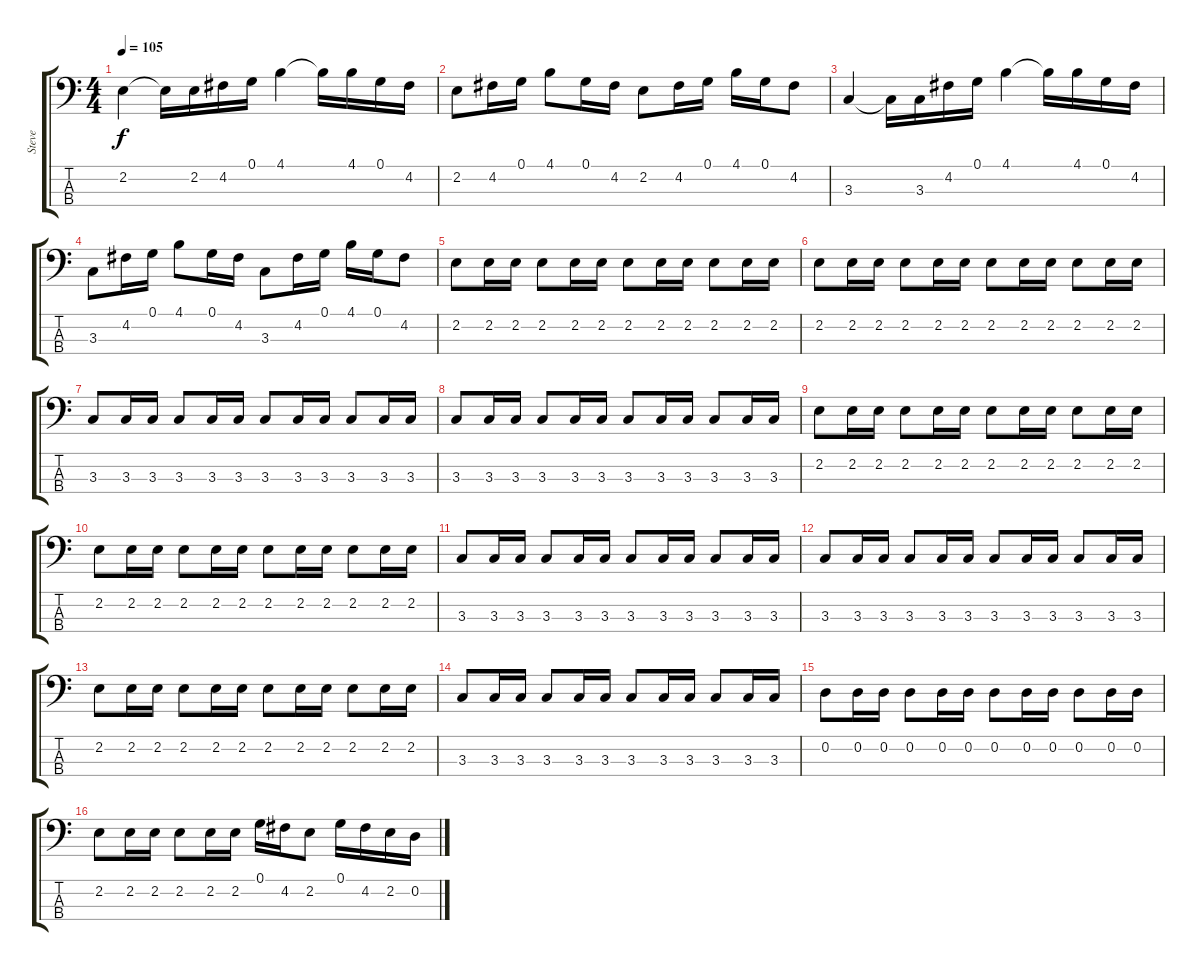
\track ("Steve" "Steve") {instrument electricbassfinger}
\staff {score tabs}
\tuning (G2 D2 A1 E1) {hide}
\ts (4 4)
\tempo 105
\clef f4
\ks c
2.2.4{dy f} 2.2{t}.16 2.2.16 4.2.16 0.1.16 4.1.4 4.1{t}.16 4.1.16 0.1.16 4.2.16 |
2.2.8 4.2.16 0.1.16 4.1.8 0.1.16 4.2.16 2.2.8 4.2.16 0.1.16 4.1.16 0.1.16 4.2.8 |
3.3.4 3.3{t}.16 3.3.16 4.2.16 0.1.16 4.1.4 4.1{t}.16 4.1.16 0.1.16 4.2.16 |
3.3.8 4.2.16 0.1.16 4.1.8 0.1.16 4.2.16 3.3.8 4.2.16 0.1.16 4.1.16 0.1.16 4.2.8 |
2.2.8 2.2.16 2.2.16 2.2.8 2.2.16 2.2.16 2.2.8 2.2.16 2.2.16 2.2.8 2.2.16 2.2.16 |
2.2.8 2.2.16 2.2.16 2.2.8 2.2.16 2.2.16 2.2.8 2.2.16 2.2.16 2.2.8 2.2.16 2.2.16 |
3.3.8 3.3.16 3.3.16 3.3.8 3.3.16 3.3.16 3.3.8 3.3.16 3.3.16 3.3.8 3.3.16 3.3.16 |
3.3.8 3.3.16 3.3.16 3.3.8 3.3.16 3.3.16 3.3.8 3.3.16 3.3.16 3.3.8 3.3.16 3.3.16 |
2.2.8 2.2.16 2.2.16 2.2.8 2.2.16 2.2.16 2.2.8 2.2.16 2.2.16 2.2.8 2.2.16 2.2.16 |
2.2.8 2.2.16 2.2.16 2.2.8 2.2.16 2.2.16 2.2.8 2.2.16 2.2.16 2.2.8 2.2.16 2.2.16 |
3.3.8 3.3.16 3.3.16 3.3.8 3.3.16 3.3.16 3.3.8 3.3.16 3.3.16 3.3.8 3.3.16 3.3.16 |
3.3.8 3.3.16 3.3.16 3.3.8 3.3.16 3.3.16 3.3.8 3.3.16 3.3.16 3.3.8 3.3.16 3.3.16 |
2.2.8 2.2.16 2.2.16 2.2.8 2.2.16 2.2.16 2.2.8 2.2.16 2.2.16 2.2.8 2.2.16 2.2.16 |
3.3.8 3.3.16 3.3.16 3.3.8 3.3.16 3.3.16 3.3.8 3.3.16 3.3.16 3.3.8 3.3.16 3.3.16 |
0.2.8 0.2.16 0.2.16 0.2.8 0.2.16 0.2.16 0.2.8 0.2.16 0.2.16 0.2.8 0.2.16 0.2.16 |
2.2.8 2.2.16 2.2.16 2.2.8 2.2.16 2.2.16 0.1.16 4.2.16 2.2.8 0.1.16 4.2.16 2.2.16 0.2.16
